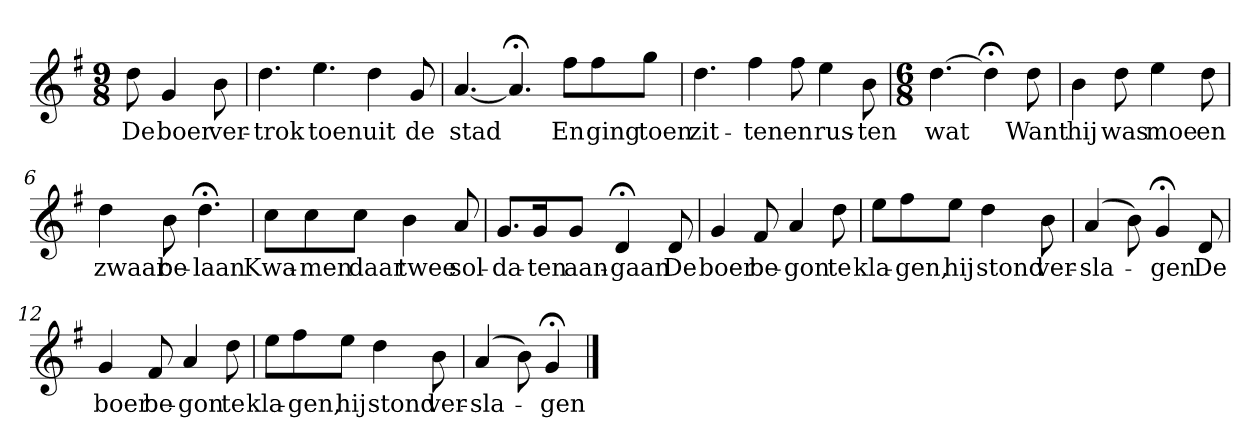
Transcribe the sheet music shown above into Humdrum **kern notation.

**kern	**text
*part1	*part1
*staff1	*staff1
*k[f#]	*
*G:	*
*M9/8	*
*MM120	*
=	=
8dd	De
4g	boer
8b	ver-
=1	=1
4.dd	-trok
4.ee	toen
4dd	uit
8g	de
=2	=2
[4.a	stad
4.a;<]	.
8ff#L	En
8ff#	ging
8ggJ	toen
=3	=3
4.dd	zit-
4ff#	-ten
8ff#	en
4ee	rus-
8b	-ten
=4	=4
*M6/8	*
[4.dd	wat
4dd;<]	.
8dd	Want
=5	=5
4b	hij
8dd	was
4ee	moe
8dd	en
=6	=6
4dd	zwaar
8b	be-
4.dd;<	-laan
=7	=7
8ccL	Kwa-
8cc	-men
8ccJ	daar
4b	twee
8a	sol-
=8	=8
8.gL	-da-
16gK	-ten
8gJ	aan-
4d;<	-gaan
8d	De
=9	=9
4g	boer
8f#	be-
4a	-gon
8dd	te
=10	=10
8eeL	kla-
8ff#	-gen,
8eeJ	hij
4dd	stond
8b	ver-
=11	=11
(4a	-sla-
8b)	.
4g;<	-gen
8d	De
=12	=12
4g	boer
8f#	be-
4a	-gon
8dd	te
=13	=13
8eeL	kla-
8ff#	-gen,
8eeJ	hij
4dd	stond
8b	ver-
=14	=14
(4a	-sla-
8b)	.
4g;<	-gen
==	==
*-	*-
